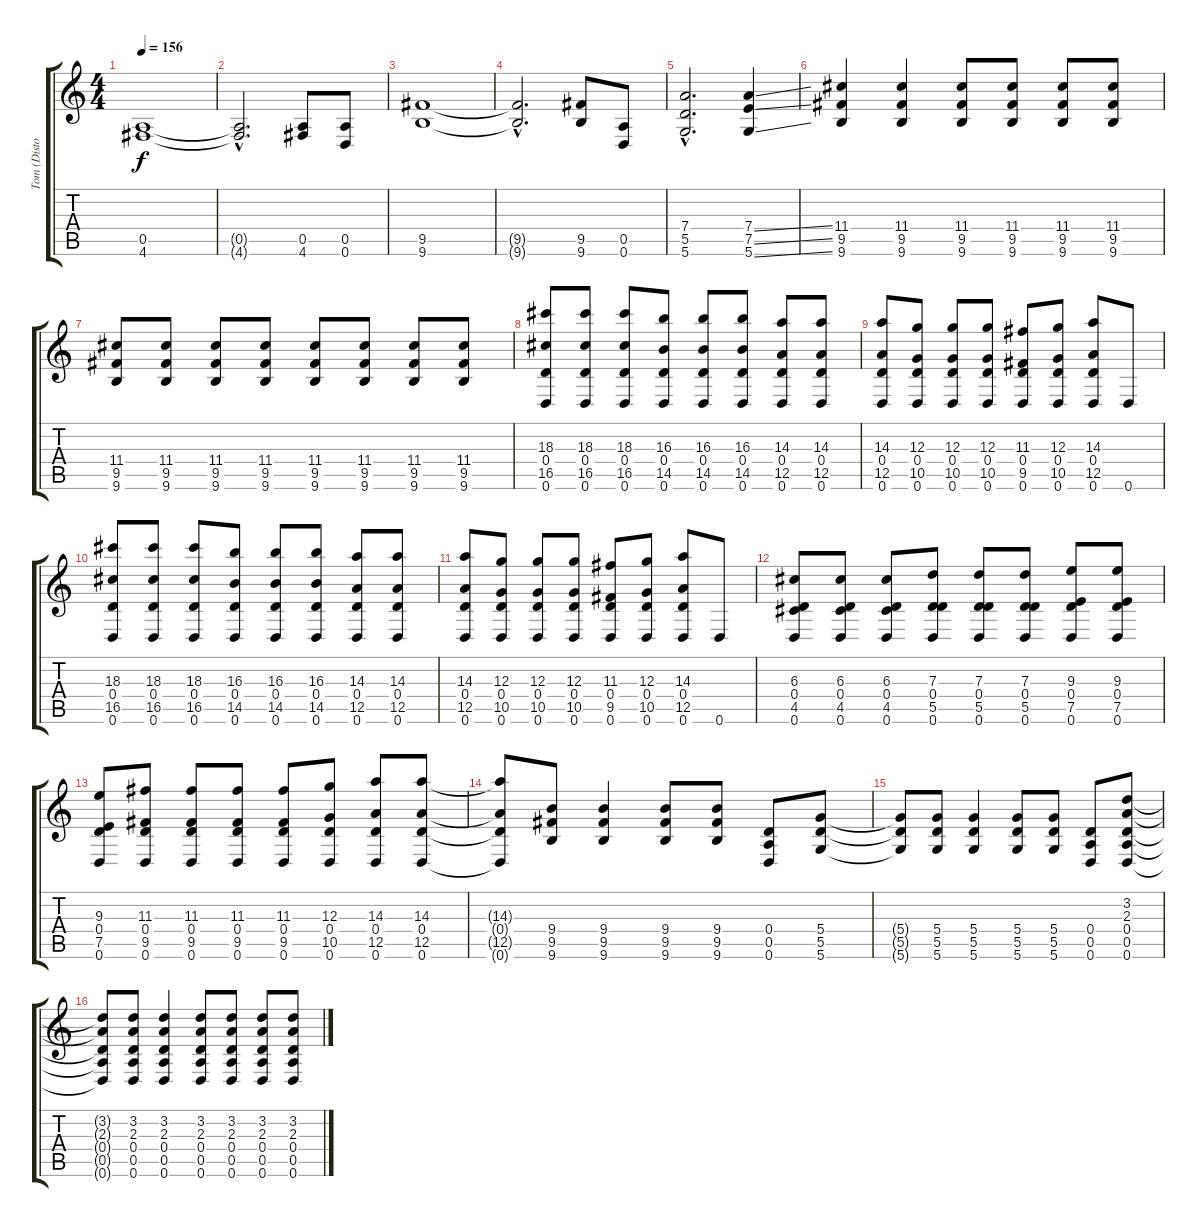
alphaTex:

\track ("Tom (Distortion)" "Tom (Disto") {instrument distortionguitar}
\staff {score tabs}
\tuning (E4 B3 G3 D3 A2 D2) {hide}
\ts (4 4)
\tempo 156
\clef g2
\ks c
(0.5 4.6).1{dy f} |
(0.5{hac t} 4.6{hac t}).2{d} (0.5 4.6).8 (0.5 0.6).8 |
(9.5 9.6).1 |
(9.5{hac t} 9.6{hac t}).2{d} (9.5 9.6).8 (0.5 0.6).8 |
(7.4{hac} 5.5{hac} 5.6{hac}).2{d} (7.4{ss} 7.5{ss} 5.6{ss}).4 |
(11.4 9.5 9.6).4 (11.4 9.5 9.6).4 (11.4 9.5 9.6).8 (11.4 9.5 9.6).8 (11.4 9.5 9.6).8 (11.4 9.5 9.6).8 |
(11.4 9.5 9.6).8 (11.4 9.5 9.6).8 (11.4 9.5 9.6).8 (11.4 9.5 9.6).8 (11.4 9.5 9.6).8 (11.4 9.5 9.6).8 (11.4 9.5 9.6).8 (11.4 9.5 9.6).8 |
(18.3 0.4 16.5 0.6).8 (18.3 0.4 16.5 0.6).8 (18.3 0.4 16.5 0.6).8 (16.3 0.4 14.5 0.6).8 (16.3 0.4 14.5 0.6).8 (16.3 0.4 14.5 0.6).8 (14.3 0.4 12.5 0.6).8 (14.3 0.4 12.5 0.6).8 |
(14.3 0.4 12.5 0.6).8 (12.3 0.4 10.5 0.6).8 (12.3 0.4 10.5 0.6).8 (12.3 0.4 10.5 0.6).8 (11.3 0.4 9.5 0.6).8 (12.3 0.4 10.5 0.6).8 (14.3 0.4 12.5 0.6).8 0.6.8 |
(18.3 0.4 16.5 0.6).8 (18.3 0.4 16.5 0.6).8 (18.3 0.4 16.5 0.6).8 (16.3 0.4 14.5 0.6).8 (16.3 0.4 14.5 0.6).8 (16.3 0.4 14.5 0.6).8 (14.3 0.4 12.5 0.6).8 (14.3 0.4 12.5 0.6).8 |
(14.3 0.4 12.5 0.6).8 (12.3 0.4 10.5 0.6).8 (12.3 0.4 10.5 0.6).8 (12.3 0.4 10.5 0.6).8 (11.3 0.4 9.5 0.6).8 (12.3 0.4 10.5 0.6).8 (14.3 0.4 12.5 0.6).8 0.6.8 |
(6.3 0.4 4.5 0.6).8 (6.3 0.4 4.5 0.6).8 (6.3 0.4 4.5 0.6).8 (7.3 0.4 5.5 0.6).8 (7.3 0.4 5.5 0.6).8 (7.3 0.4 5.5 0.6).8 (9.3 0.4 7.5 0.6).8 (9.3 0.4 7.5 0.6).8 |
(9.3 0.4 7.5 0.6).8 (11.3 0.4 9.5 0.6).8 (11.3 0.4 9.5 0.6).8 (11.3 0.4 9.5 0.6).8 (11.3 0.4 9.5 0.6).8 (12.3 0.4 10.5 0.6).8 (14.3 0.4 12.5 0.6).8 (14.3 0.4 12.5 0.6).8 |
(14.3{t} 0.4{t} 12.5{t} 0.6{t}).8 (9.4 9.5 9.6).8 (9.4 9.5 9.6).4 (9.4 9.5 9.6).8 (9.4 9.5 9.6).8 (0.4 0.5 0.6).8 (5.4 5.5 5.6).8 |
(5.4{t} 5.5{t} 5.6{t}).8 (5.4 5.5 5.6).8 (5.4 5.5 5.6).4 (5.4 5.5 5.6).8 (5.4 5.5 5.6).8 (0.4 0.5 0.6).8 (3.2 2.3 0.4 0.5 0.6).8 |
(3.2{t} 2.3{t} 0.4{t} 0.5{t} 0.6{t}).8 (3.2 2.3 0.4 0.5 0.6).8 (3.2 2.3 0.4 0.5 0.6).4 (3.2 2.3 0.4 0.5 0.6).8 (3.2 2.3 0.4 0.5 0.6).8 (3.2 2.3 0.4 0.5 0.6).8 (3.2 2.3 0.4 0.5 0.6).8
